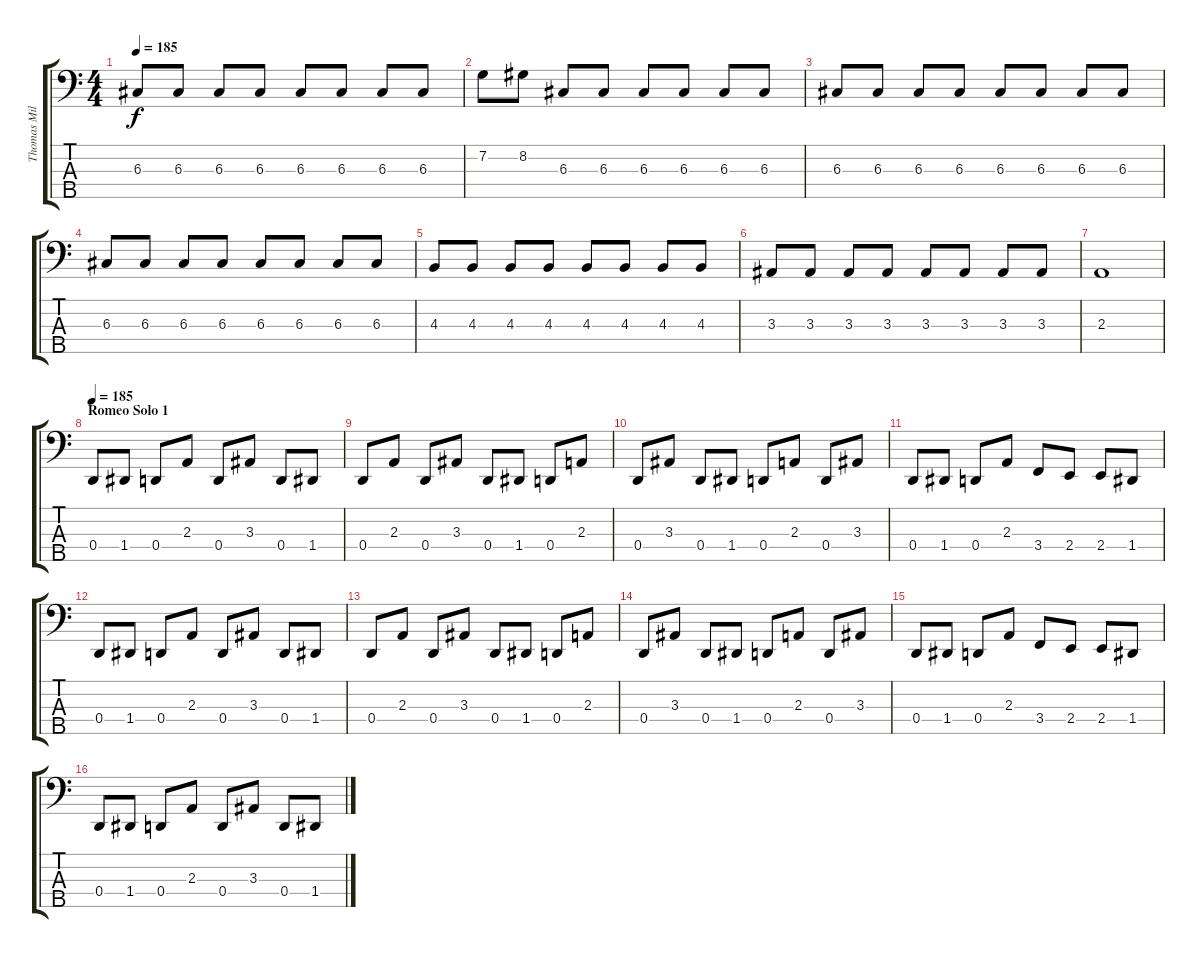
\track ("Thomas Miller" "Thomas Mil") {instrument electricbassfinger}
\staff {score tabs}
\tuning (F2 C2 G1 D1 A0) {hide}
\ts (4 4)
\tempo 185
\clef f4
\ks c
6.3.8{dy f} 6.3.8 6.3.8 6.3.8 6.3.8 6.3.8 6.3.8 6.3.8 |
7.2.8 8.2.8 6.3.8 6.3.8 6.3.8 6.3.8 6.3.8 6.3.8 |
6.3.8 6.3.8 6.3.8 6.3.8 6.3.8 6.3.8 6.3.8 6.3.8 |
6.3.8 6.3.8 6.3.8 6.3.8 6.3.8 6.3.8 6.3.8 6.3.8 |
4.3.8 4.3.8 4.3.8 4.3.8 4.3.8 4.3.8 4.3.8 4.3.8 |
3.3.8 3.3.8 3.3.8 3.3.8 3.3.8 3.3.8 3.3.8 3.3.8 |
2.3.1 |
\section ("" "Romeo Solo 1")
\tempo 185
0.4.8 1.4.8 0.4.8 2.3.8 0.4.8 3.3.8 0.4.8 1.4.8 |
0.4.8 2.3.8 0.4.8 3.3.8 0.4.8 1.4.8 0.4.8 2.3.8 |
0.4.8 3.3.8 0.4.8 1.4.8 0.4.8 2.3.8 0.4.8 3.3.8 |
0.4.8 1.4.8 0.4.8 2.3.8 3.4.8 2.4.8 2.4.8 1.4.8 |
0.4.8 1.4.8 0.4.8 2.3.8 0.4.8 3.3.8 0.4.8 1.4.8 |
0.4.8 2.3.8 0.4.8 3.3.8 0.4.8 1.4.8 0.4.8 2.3.8 |
0.4.8 3.3.8 0.4.8 1.4.8 0.4.8 2.3.8 0.4.8 3.3.8 |
0.4.8 1.4.8 0.4.8 2.3.8 3.4.8 2.4.8 2.4.8 1.4.8 |
0.4.8 1.4.8 0.4.8 2.3.8 0.4.8 3.3.8 0.4.8 1.4.8
